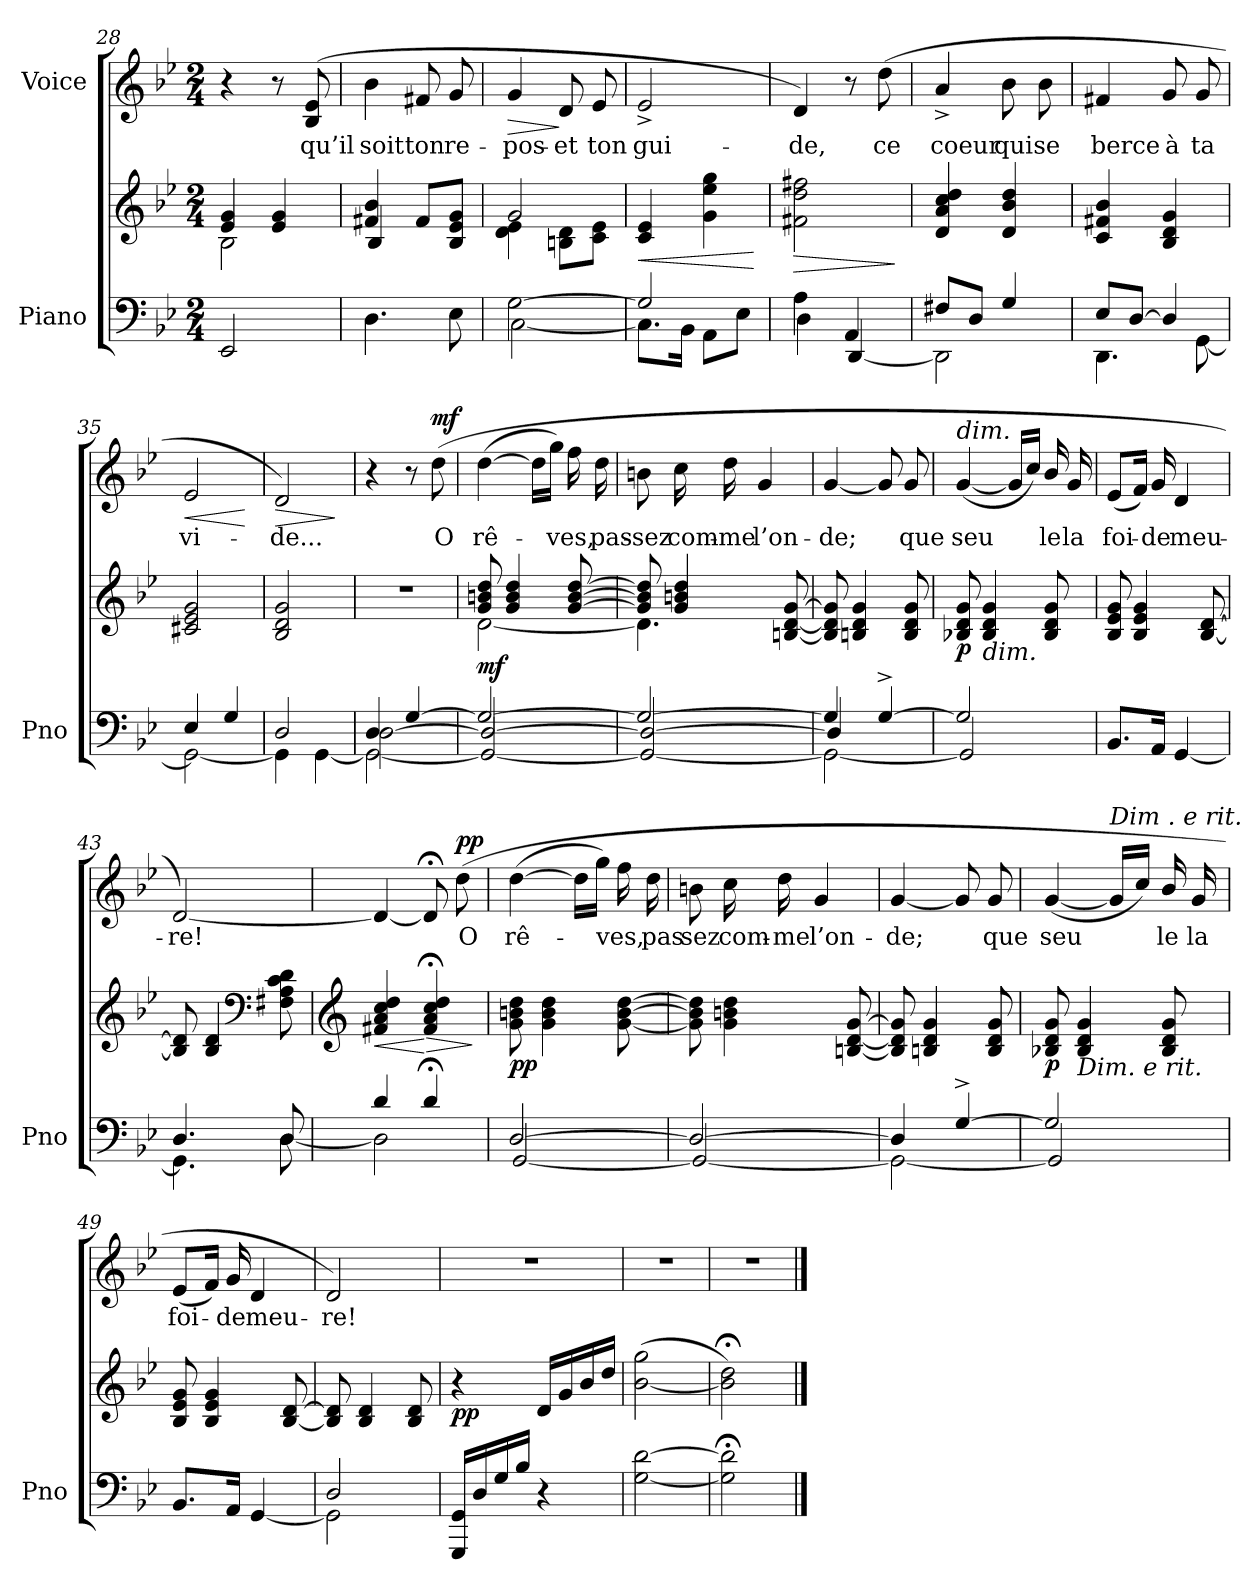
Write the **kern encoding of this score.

**kern	**kern	**dynam	**kern	**text	**dynam
*part2	*part2	*part2	*part1	*part1	*part1
*staff3	*staff2	*staff2/3	*staff1	*staff1	*staff1
*I"Piano	*	*	*I"Voice	*	*
*I'Pno	*	*	*	*	*
*clefF4	*clefG2	*	*clefG2	*	*
*k[b-e-]	*k[b-e-]	*	*k[b-e-]	*	*
*M2/4	*M2/4	*	*M2/4	*	*
=28	=28	=28	=28	=28	=28
*	*^	*	*	*	*
2EE-/	4e-/ 4g/	2B-\	.	4r	.	.
.	4e-/ 4g/	.	.	8r	.	.
!	!	!	!	!	!LO:LY:b	!
.	.	.	.	(8B-/ 8e-/	qu’il	.
=29	=29	=29	=29	=29	=29	=29
!	!	!	!	!	!LO:LY:b	!
4.D\	4f#X/ 4b-/	4B-/	.	4b-\	soit	.
!	!	!	!	!	!LO:LY:b	!
.	8f#/L	4ryy	.	8f#X/	ton	.
!	!	!	!	!	!LO:LY:b	!
8E-\	8B-/ 8e-/ 8g/J	.	.	8g/	re-	.
=30	=30	=30	=30	=30	=30	=30
*^	*	*	*	*	*	*
!	!	!	!	!	!	!LO:LY:b	!LO:HP:b
[>2G\	[2C\	2g/	4d\ 4e-\	.	4g/	-pos-	>
!	!	!	!	!	!	!LO:LY:b	!
.	.	.	8Bn\ 8d\L	.	8d/	-et	]
!	!	!	!	!	!	!LO:LY:b	!
.	.	.	8c\ 8e-\J	.	8e-/	ton	.
!!LO:LB:g=z
=31	=31	=31	=31	=31	=31	=31	=31
!	!	!	!	!LO:HP:b	!	!LO:LY:b	!
*	*	*v	*v	*	*	*	*
2G/]	8.C\L]	4c/ 4e-/	<	2e-^/	gui-	.
.	16BB-\Jk	.	.	.	.	.
.	8AA\L	4g\ 4ee-\ 4gg\	.	.	.	.
.	8E-\J	.	.	.	.	.
*v	*v	*	*	*	*	*
.	.	[	.	.	.
=32	=32	=32	=32	=32	=32
*^	*	*	*	*	*
!	!	!	!LO:HP:b	!	!LO:LY:b	!
4A\	4D\	2f#X\ 2dd\ 2ff#X\	>	4d/)	-de,	.
4AA/	[<4DD/	.	.	8r	.	.
!	!	!	!	!	!LO:LY:b	!
.	.	.	.	(8dd\	ce	.
*v	*v	*	*	*	*	*
.	.	]	.	.	.
=33	=33	=33	=33	=33	=33
*^	*	*	*	*	*
!	!	!	!	!	!LO:LY:b	!
8F#X/L	2DD\]	4d/ 4a/ 4cc/ 4dd/	.	4a^>/	coeur	.
8D/J	.	.	.	.	.	.
!	!	!	!	!	!LO:LY:b	!
4G/	.	4d/ 4b-/ 4dd/	.	8b-\	qui	.
!	!	!	!	!	!LO:LY:b	!
.	.	.	.	8b-\	se	.
=34	=34	=34	=34	=34	=34	=34
!	!	!	!	!	!LO:LY:b	!
8E-/L	4.DD\	4c/ 4f#X/ 4b-/	.	4f#X/	berce	.
[8D/J	.	.	.	.	.	.
!	!	!	!	!	!LO:LY:b	!
4D/]	.	4B-/ 4d/ 4g/	.	8g/	à	.
!	!	!	!	!	!LO:LY:b	!
.	[8GG\	.	.	8g/	ta	.
=35	=35	=35	=35	=35	=35	=35
!	!	!	!	!	!LO:LY:b	!LO:HP:b
4E-/	2GG\_	2c#X/ 2e-/ 2g/	.	2e-/	vi-	<
4G/	.	.	.	.	.	.
*v	*v	*	*	*	*	*
.	.	.	.	.	[
=36	=36	=36	=36	=36	=36
*^	*	*	*	*	*
!	!	!	!	!	!LO:LY:b	!LO:HP:b
2D/	4GG\]	2B-/ 2d/ 2g/	.	2d/)	-de...	>
.	[4GG\	.	.	.	.	.
*v	*v	*	*	*	*	*
.	.	.	.	.	]
=37	=37	=37	=37	=37	=37
*^	*	*	*	*	*
*	*^	*	*	*	*	*
4D/	2GG\_	[2D\	2r	.	4r	.	.
[4G/	.	.	.	.	8r	.	.
!	!	!	!	!	!	!LO:LY:b	!LO:DY:a
.	.	.	.	.	(8dd\	O	mf
!!LO:PB:g=z
=38	=38	=38	=38	=38	=38	=38	=38
*	*	*	*^	*	*	*	*
!	!	!	!	!	!LO:DY:b	!	!LO:LY:b	!
2G/_	2GG/_	2D/_	8g/ 8bn/ 8dd/	[2d\	mf	([4dd\	rê-	.
.	.	.	4g/ 4b/ 4dd/	.	.	.	.	.
.	.	.	.	.	.	16dd\LL]	.	.
.	.	.	.	.	.	16gg\JJ)	.	.
!	!	!	!	!	!	!	!LO:LY:b	!
.	.	.	[<8g/ [8b/ [8dd/	.	.	16ff\	-ves,	.
!	!	!	!	!	!	!	!LO:LY:b	!
.	.	.	.	.	.	16dd\	pas-	.
=39	=39	=39	=39	=39	=39	=39	=39	=39
!	!	!	!	!	!	!	!LO:LY:b	!
2G/_	2GG/_	2D/_	8g/] 8b/] 8dd/]	4.d\]	.	8bn\	-sez	.
!	!	!	!	!	!	!	!LO:LY:b	!
.	.	.	4g/ 4bn/ 4dd/	.	.	16cc\	com-	.
!	!	!	!	!	!	!	!LO:LY:b	!
.	.	.	.	.	.	16dd\	-me	.
!	!	!	!	!	!	!	!LO:LY:b	!
.	.	.	.	.	.	4g/	l’on-	.
.	.	.	[8Bn/ [>8d/ [8g/	8ryy	.	.	.	.
=40	=40	=40	=40	=40	=40	=40	=40	=40
!	!	!	!	!	!	!	!LO:LY:b	!
*	*	*	*v	*v	*	*	*	*
4G/]	2GG\_	4D/]	8B/] 8d/] 8g/]	.	[4g/	-de;	.
.	.	.	4Bn/ 4d/ 4g/	.	.	.	.
[>4G^>/	.	4ryy	.	.	8g/]	.	.
!	!	!	!	!	!	!LO:LY:b	!
.	.	.	8B/ 8d/ 8g/	.	8g/	que	.
*	*v	*v	*	*	*	*	*
=41	=41	=41	=41	=41	=41	=41
!	!	!	!	!LO:TX:a:i:t=dim.	!	!
!	!	!	!LO:DY:b	!	!LO:LY:b	!
2G/]	2GG/]	8B-X/ 8d/ 8g/	p	([4g/	seu	.
!	!	!LO:TX:b:i:t=dim.	!	!	!	!
.	.	4B-/ 4d/ 4g/	.	.	.	.
.	.	.	.	16g/LL]	.	.
.	.	.	.	16cc/JJ)	.	.
!	!	!	!	!	!LO:LY:b	!
.	.	8B-/ 8d/ 8g/	.	16b-/	le	.
!	!	!	!	!	!LO:LY:b	!
.	.	.	.	16g/	la	.
*v	*v	*	*	*	*	*
!!LO:LB:g=z
=42	=42	=42	=42	=42	=42
!	!	!	!	!LO:LY:b	!
8.BB-/L	8B-/ 8e-/ 8g/	.	(8e-/L	foi-	.
.	4B-/ 4e-/ 4g/	.	16f/Jk)	.	.
!	!	!	!	!LO:LY:b	!
16AA/Jk	.	.	16g/	-de	.
!	!	!	!	!LO:LY:b	!
[<4GG/	.	.	4d/	meu-	.
.	[8B-/ [8d/	.	.	.	.
=43	=43	=43	=43	=43	=43
*^	*	*	*	*	*
!	!	!	!	!	!LO:LY:b	!
4.D/	4.GG\]	8B-/] 8d/]	.	[2d/)	-re!	.
.	.	4B-/ 4d/	.	.	.	.
*	*	*clefF4	*	*	*	*
8D/	[8D\	8F#X\ 8A\ 8c\ 8d\	.	.	.	.
=44	=44	=44	=44	=44	=44	=44
*	*	*clefG2	*	*	*	*
!	!	!	!LO:HP:b	!	!	!
4d/	2D\]	4f#X/ 4a/ 4cc/ 4dd/	<	4d/_	.	.
!	!	!	!LO:HP:n=1:b	!	!	!
4d;</	.	4f#/;< 4a/;< 4cc/;< 4dd/;<	[ >	8d;</]	.	.
!	!	!	!	!	!LO:LY:b	!LO:DY:a
.	.	.	.	(8dd\	O	pp
*v	*v	*	*	*	*	*
.	.	]	.	.	.
=45	=45	=45	=45	=45	=45
*^	*	*	*	*	*
!	!	!	!LO:DY:b	!	!LO:LY:b	!
[2D/	[<2GG/	8g\ 8bn\ 8dd\	pp	([4dd\	rê-	.
.	.	4g\ 4b\ 4dd\	.	.	.	.
.	.	.	.	16dd\LL]	.	.
.	.	.	.	16gg\JJ)	.	.
!	!	!	!	!	!LO:LY:b	!
.	.	[8g\ [8b\ [8dd\	.	16ff\	-ves,	.
!	!	!	!	!	!LO:LY:b	!
.	.	.	.	16dd\	pas	.
!!LO:LB:g=z
=46	=46	=46	=46	=46	=46	=46
!	!	!	!	!	!LO:LY:b	!
2D/_	2GG/_	8g\] 8b\] 8dd\]	.	8bn\	sez	.
!	!	!	!	!	!LO:LY:b	!
.	.	4g\ 4bn\ 4dd\	.	16cc\	com-	.
!	!	!	!	!	!LO:LY:b	!
.	.	.	.	16dd\	-me	.
!	!	!	!	!	!LO:LY:b	!
.	.	.	.	4g/	l’on-	.
.	.	[8Bn/ [8d/ [8g/	.	.	.	.
=47	=47	=47	=47	=47	=47	=47
!	!	!	!	!	!LO:LY:b	!
4D/]	2GG\_	8B/] 8d/] 8g/]	.	[4g/	-de;	.
.	.	4Bn/ 4d/ 4g/	.	.	.	.
[4G^/	.	.	.	8g/]	.	.
!	!	!	!	!	!LO:LY:b	!
.	.	8B/ 8d/ 8g/	.	8g/	que	.
=48	=48	=48	=48	=48	=48	=48
!	!	!	!LO:DY:b	!	!LO:LY:b	!
2G/]	2GG/]	8B-X/ 8d/ 8g/	p	([4g/	seu	.
!	!	!LO:TX:b:i:t=Dim. e rit.	!	!	!	!
.	.	4B-/ 4d/ 4g/	.	.	.	.
!	!	!	!	!LO:TX:a:i:t=Dim . e  rit.	!	!
.	.	.	.	16g/LL]	.	.
.	.	.	.	16cc/JJ)	.	.
!	!	!	!	!	!LO:LY:b	!
.	.	8B-/ 8d/ 8g/	.	16b-/	le	.
!	!	!	!	!	!LO:LY:b	!
.	.	.	.	16g/	la	.
*v	*v	*	*	*	*	*
=49	=49	=49	=49	=49	=49
!	!	!	!	!LO:LY:b	!
8.BB-/L	8B-/ 8e-/ 8g/	.	(8e-/L	foi-	.
.	4B-/ 4e-/ 4g/	.	16f/Jk)	.	.
!	!	!	!	!LO:LY:b	!
16AA/Jk	.	.	16g/	-de	.
!	!	!	!	!LO:LY:b	!
[<4GG/	.	.	4d/	meu-	.
.	[8B-/ [8d/	.	.	.	.
!!LO:LB:g=z
=50	=50	=50	=50	=50	=50
*^	*	*	*	*	*
!	!	!	!	!	!LO:LY:b	!
2D/	2GG\]	8B-/] 8d/]	.	2d/)	-re!	.
.	.	4B-/ 4d/	.	.	.	.
.	.	8B-/ 8d/	.	.	.	.
*v	*v	*	*	*	*	*
=51	=51	=51	=51	=51	=51
!	!	!LO:DY:b	!	!	!
16GGG/ 16GG/LL	4r	pp	2r	.	.
16D/	.	.	.	.	.
16G/	.	.	.	.	.
16B-/JJ	.	.	.	.	.
4r	16d/LL	.	.	.	.
.	16g/	.	.	.	.
.	16b-/	.	.	.	.
.	16dd/JJ	.	.	.	.
=52	=52	=52	=52	=52	=52
[2G\ [2d\	(>[2b-\ 2gg\	.	2r	.	.
=53	=53	=53	=53	=53	=53
2G\];< 2d\];<	2b-\];< 2dd\;<)	.	2r	.	.
==	==	==	==	==	==
*-	*-	*-	*-	*-	*-
